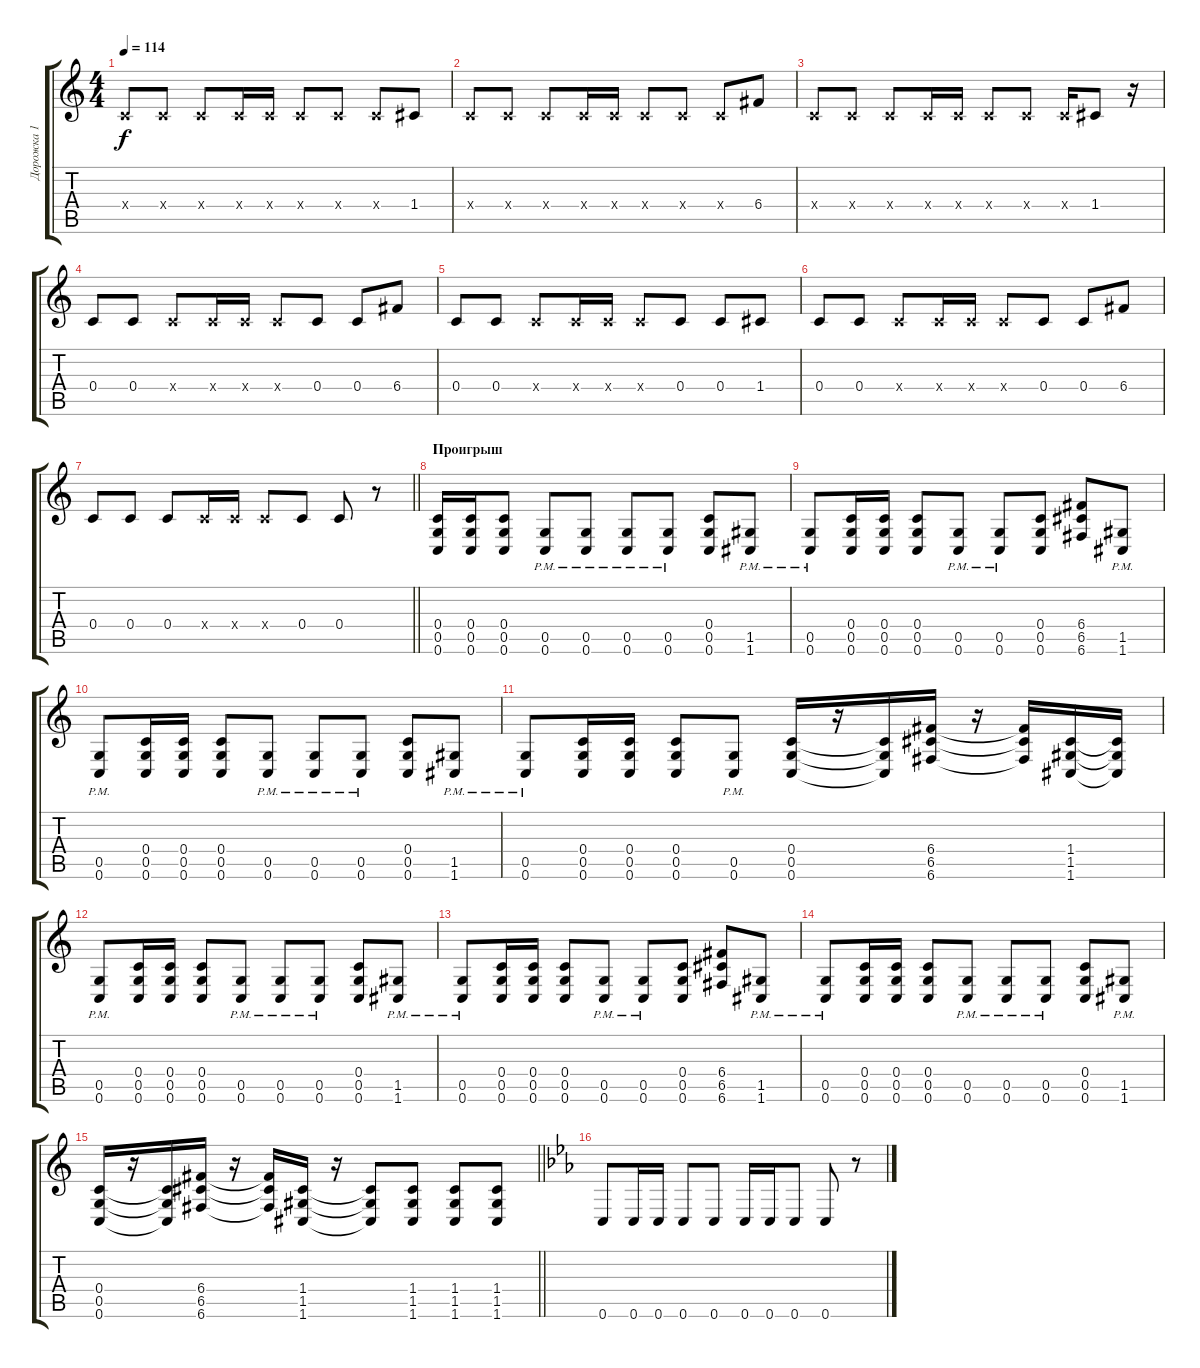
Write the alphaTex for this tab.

\track ("Дорожка 1" "Дорожка 1") {instrument distortionguitar}
\staff {score tabs}
\tuning (D4 A3 F3 C3 G2 C2) {hide}
\ts (4 4)
\tempo 114
\clef g2
\ks c
0.4{x}.8{dy f} 0.4{x}.8 0.4{x}.8 0.4{x}.16 0.4{x}.16 0.4{x}.8 0.4{x}.8 0.4{x}.8 1.4.8 |
0.4{x}.8 0.4{x}.8 0.4{x}.8 0.4{x}.16 0.4{x}.16 0.4{x}.8 0.4{x}.8 0.4{x}.8 6.4.8 |
0.4{x}.8 0.4{x}.8 0.4{x}.8 0.4{x}.16 0.4{x}.16 0.4{x}.8 0.4{x}.8 0.4{x}.16 1.4.8 r.16 |
0.4.8 0.4.8 0.4{x}.8 0.4{x}.16 0.4{x}.16 0.4{x}.8 0.4.8 0.4.8 6.4.8 |
0.4.8 0.4.8 0.4{x}.8 0.4{x}.16 0.4{x}.16 0.4{x}.8 0.4.8 0.4.8 1.4.8 |
0.4.8 0.4.8 0.4{x}.8 0.4{x}.16 0.4{x}.16 0.4{x}.8 0.4.8 0.4.8 6.4.8 |
\barLineRight lightlight
0.4.8 0.4.8 0.4.8 0.4{x}.16 0.4{x}.16 0.4{x}.8 0.4.8 0.4.8 r.8 |
\section ("" "Проигрыш")
(0.4 0.5 0.6).16 (0.4 0.5 0.6).16 (0.4 0.5 0.6).8 (0.5{pm} 0.6{pm}).8 (0.5{pm} 0.6{pm}).8 (0.5{pm} 0.6{pm}).8 (0.5{pm} 0.6{pm}).8 (0.4 0.5 0.6).8 (1.5{pm} 1.6{pm}).8 |
(0.5{pm} 0.6{pm}).8 (0.4 0.5 0.6).16 (0.4 0.5 0.6).16 (0.4 0.5 0.6).8 (0.5{pm} 0.6{pm}).8 (0.5{pm} 0.6{pm}).8 (0.4 0.5 0.6).8 (6.4 6.5 6.6).8 (1.5{pm} 1.6{pm}).8 |
(0.5{pm} 0.6{pm}).8 (0.4 0.5 0.6).16 (0.4 0.5 0.6).16 (0.4 0.5 0.6).8 (0.5{pm} 0.6{pm}).8 (0.5{pm} 0.6{pm}).8 (0.5{pm} 0.6{pm}).8 (0.4 0.5 0.6).8 (1.5{pm} 1.6{pm}).8 |
(0.5{pm} 0.6{pm}).8 (0.4 0.5 0.6).16 (0.4 0.5 0.6).16 (0.4 0.5 0.6).8 (0.5{pm} 0.6{pm}).8 (0.4 0.5 0.6).16 r.16 (0.4{t} 0.5{t} 0.6{t}).16 (6.4 6.5 6.6).16 r.16 (6.4{t} 6.5{t} 6.6{t}).16 (1.4 1.5 1.6).16 (1.4{t} 1.5{t} 1.6{t}).16 |
(0.5{pm} 0.6{pm}).8 (0.4 0.5 0.6).16 (0.4 0.5 0.6).16 (0.4 0.5 0.6).8 (0.5{pm} 0.6{pm}).8 (0.5{pm} 0.6{pm}).8 (0.5{pm} 0.6{pm}).8 (0.4 0.5 0.6).8 (1.5{pm} 1.6{pm}).8 |
(0.5{pm} 0.6{pm}).8 (0.4 0.5 0.6).16 (0.4 0.5 0.6).16 (0.4 0.5 0.6).8 (0.5{pm} 0.6{pm}).8 (0.5{pm} 0.6{pm}).8 (0.4 0.5 0.6).8 (6.4 6.5 6.6).8 (1.5{pm} 1.6{pm}).8 |
(0.5{pm} 0.6{pm}).8 (0.4 0.5 0.6).16 (0.4 0.5 0.6).16 (0.4 0.5 0.6).8 (0.5{pm} 0.6{pm}).8 (0.5{pm} 0.6{pm}).8 (0.5{pm} 0.6{pm}).8 (0.4 0.5 0.6).8 (1.5{pm} 1.6{pm}).8 |
\barLineRight lightlight
(0.4 0.5 0.6).16 r.16 (0.4{t} 0.5{t} 0.6{t}).16 (6.4 6.5 6.6).16 r.16 (6.4{t} 6.5{t} 6.6{t}).16 (1.4 1.5 1.6).16 r.16 (1.4{t} 1.5{t} 1.6{t}).8 (1.4 1.5 1.6).8 (1.4 1.5 1.6).8 (1.4 1.5 1.6).8 |
\ks eb
0.6.8 0.6.16 0.6.16 0.6.8 0.6.8 0.6.16 0.6.16 0.6.8 0.6.8 r.8
